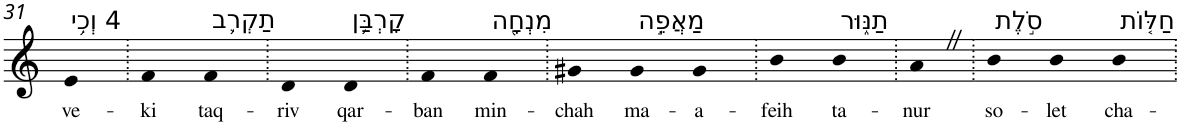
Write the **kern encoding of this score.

**kern	**text
*part1	*part1
*staff1	*staff1
*I"Piano	*
*I'Pno	*
!!LO:PB:g=z
*clefG2	*
*k[]	*
=31	=31
!LO:TX:a:t=4 וְכִ֥י	!
!	!LO:LY:b
4e	ve-
=32.	=32.
!	!LO:LY:b
4f	-ki
!LO:TX:a:t=תַקְרִ֛ב	!
!	!LO:LY:b
4f	taq-
=33.	=33.
!	!LO:LY:b
4d	-riv
!LO:TX:a:t=קָרְבַּ֥ן	!
!	!LO:LY:b
4d	qar-
=34.	=34.
!	!LO:LY:b
4f	-ban
!LO:TX:a:t=מִנְחָ֖ה	!
!	!LO:LY:b
4f	min-
=35.	=35.
!	!LO:LY:b
4g#X	-chah
!LO:TX:a:t=מַאֲפֵ֣ה	!
!	!LO:LY:b
4g#	ma-
!	!LO:LY:b
4g#	-a-
=36.	=36.
!	!LO:LY:b
4b	-feih
!LO:TX:a:t=תַנּ֑וּר	!
!	!LO:LY:b
4b	ta-
=37.	=37.
!	!LO:LY:b
4aZ	-nur
=38.	=38.
!LO:TX:a:t=סֹ֣לֶת	!
!	!LO:LY:b
4b	so-
!	!LO:LY:b
4b	-let
!LO:TX:a:t=חַלּ֤וֹת	!
!	!LO:LY:b
4b	cha-
=.	=.
*-	*-
